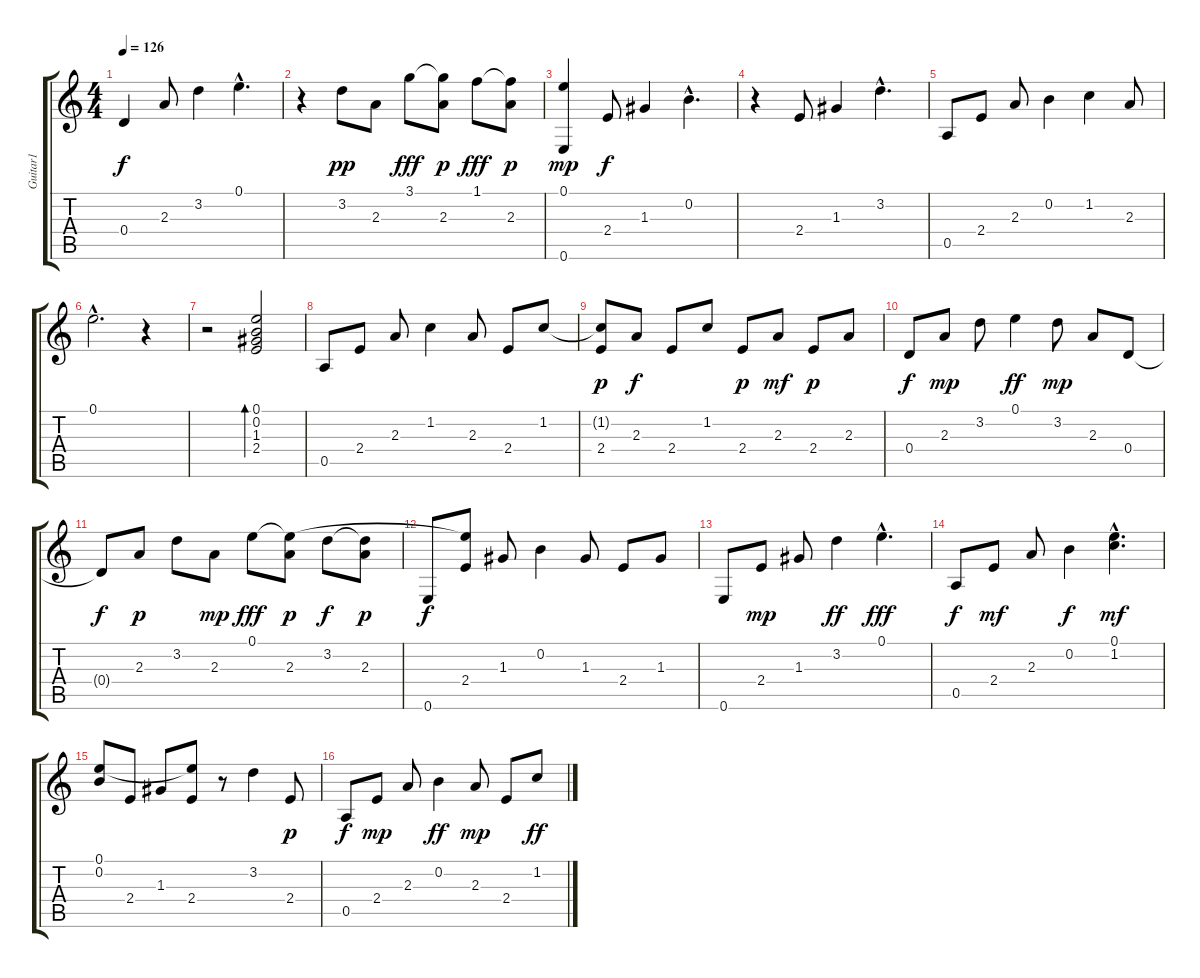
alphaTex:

\track ("Guitar1" "Guitar1") {instrument acousticguitarnylon}
\staff {score tabs}
\tuning (E4 B3 G3 D3 A2 E2) {hide}
\ts (4 4)
\tempo 126
\clef g2
\ks c
0.4.4{dy f} 2.3.8 3.2.4 0.1{hac}.4{d} |
r.4 3.2.8{dy pp} 2.3.8 3.1.8{dy fff} (3.1{t} 2.3).8{dy p} 1.1.8{dy fff} (1.1{t} 2.3).8{dy p} |
(0.1 0.6).4{dy mp} 2.4.8{dy f} 1.3.4 0.2{hac}.4{d} |
r.4 2.4.8 1.3.4 3.2{hac}.4{d} |
0.5.8 2.4.8 2.3.8 0.2.4 1.2.4 2.3.8 |
0.1{hac}.2{d} r.4 |
r.2 (0.1 0.2 1.3 2.4).2{bd 120} |
0.5.8 2.4.8 2.3.8 1.2.4 2.3.8 2.4.8 1.2.8 |
(1.2{t} 2.4).8{dy p} 2.3.8{dy f} 2.4.8 1.2.8 2.4.8{dy p} 2.3.8{dy mf} 2.4.8{dy p} 2.3.8 |
0.4.8{dy f} 2.3.8{dy mp} 3.2.8 0.1.4{dy ff} 3.2.8{dy mp} 2.3.8 0.4.8 |
0.4{t}.8{dy f} 2.3.8{dy p} 3.2.8 2.3.8{dy mp} 0.1.8{dy fff} (0.1{t} 2.3).8{dy p} 3.2.8{dy f} (3.2{t} 2.3).8{dy p} |
0.6.8{dy f} (0.1{t} 2.4).8 1.3.8 0.2.4 1.3.8 2.4.8 1.3.8 |
0.6.8 2.4.8{dy mp} 1.3.8 3.2.4{dy ff} 0.1{hac}.4{d dy fff} |
0.5.8{dy f} 2.4.8{dy mf} 2.3.8 0.2.4{dy f} (0.1{hac} 1.2{hac}).4{d dy mf} |
(0.1 0.2).8 2.4.8 1.3.8 (0.1{t} 2.4).8 r.8 3.2.4 2.4.8{dy p} |
0.5.8{dy f} 2.4.8{dy mp} 2.3.8 0.2.4{dy ff} 2.3.8{dy mp} 2.4.8 1.2.8{dy ff}
